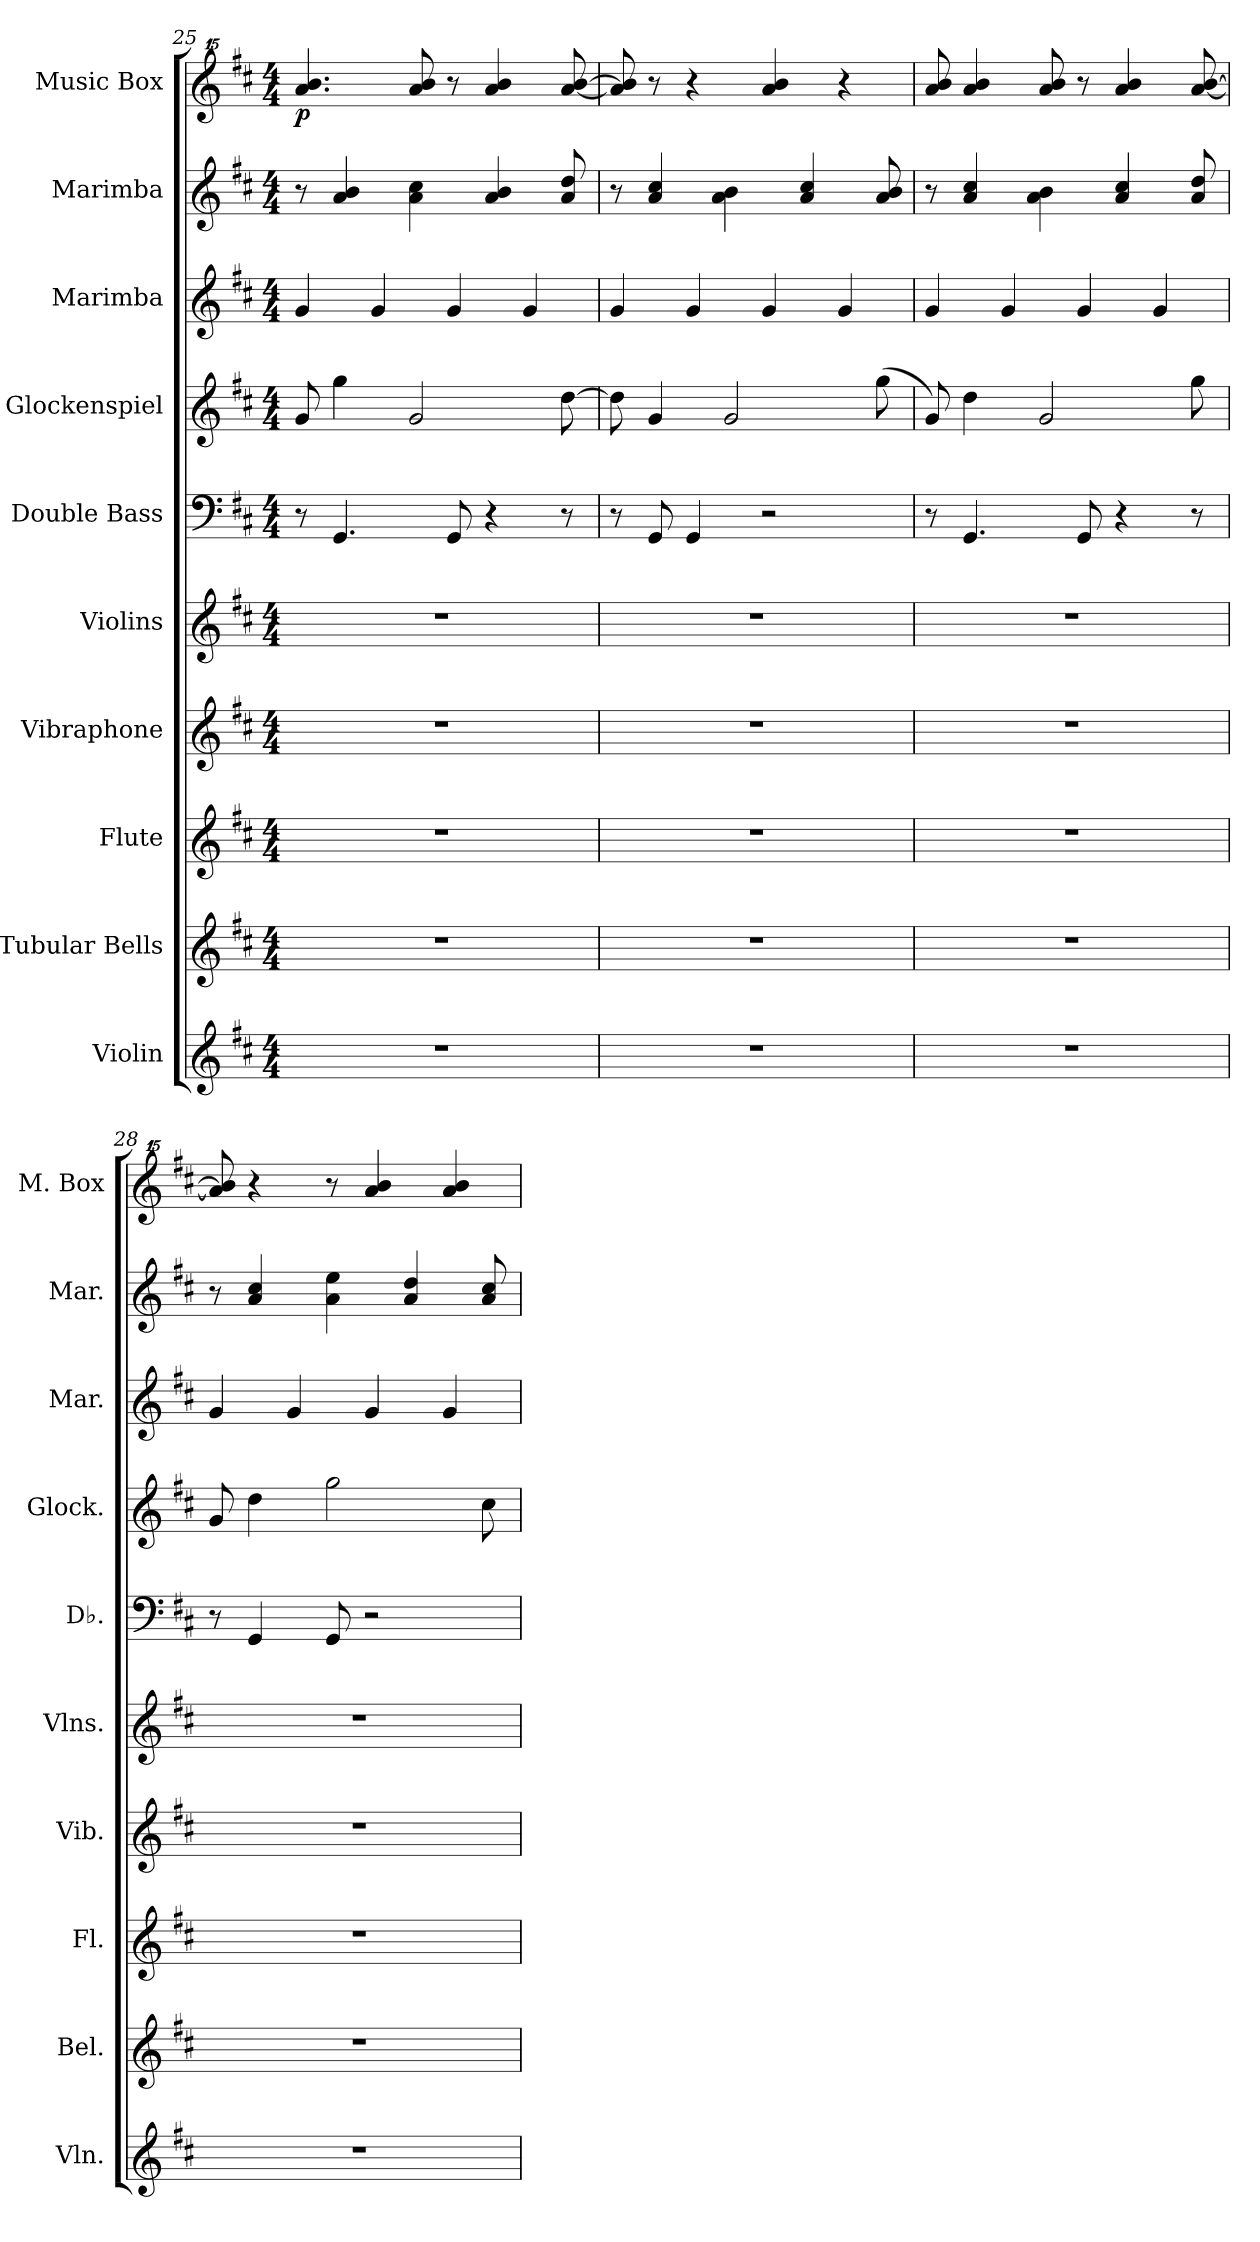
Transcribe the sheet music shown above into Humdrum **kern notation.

**kern	**kern	**kern	**kern	**kern	**kern	**kern	**kern	**kern	**kern	**dynam
*part10	*part9	*part8	*part7	*part6	*part5	*part4	*part3	*part2	*part1	*part1
*staff10	*staff9	*staff8	*staff7	*staff6	*staff5	*staff4	*staff3	*staff2	*staff1	*staff1
*I"Violin	*I"Tubular Bells	*I"Flute	*I"Vibraphone	*I"Violins	*I"Double Bass	*I"Glockenspiel	*I"Marimba	*I"Marimba	*I"Music Box	*
*I'Vln.	*I'Bel.	*I'Fl.	*I'Vib.	*I'Vlns.	*I'Db.	*I'Glock.	*I'Mar.	*I'Mar.	*I'M. Box	*
!!LO:LB:g=z
*clefG2	*clefG2	*clefG2	*clefG2	*clefG2	*clefF4	*clefG2	*clefG2	*clefG2	*clefG^^2	*
*	*	*	*	*	*ITrd7c12	*ITrd-14c-24	*	*	*	*
*k[f#c#]	*k[f#c#]	*k[f#c#]	*k[f#c#]	*k[f#c#]	*k[f#c#]	*k[f#c#]	*k[f#c#]	*k[f#c#]	*k[f#c#]	*
*M4/4	*M4/4	*M4/4	*M4/4	*M4/4	*M4/4	*M4/4	*M4/4	*M4/4	*M4/4	*
=25	=25	=25	=25	=25	=25	=25	=25	=25	=25	=25
!	!	!	!	!	!	!	!	!	!	!LO:DY:b
1r	1r	1r	1r	1r	8r	8ggg/	4g/	8r	4.aaa/ 4.bbb/	p
.	.	.	.	.	4.GGG/	4gggg\	.	4a/ 4b/	.	.
.	.	.	.	.	.	.	4g/	.	.	.
.	.	.	.	.	.	2ggg/	.	4a\ 4cc#\	8aaa/ 8bbb/	.
.	.	.	.	.	8GGG/	.	4g/	.	8r	.
.	.	.	.	.	4r	.	.	4a/ 4b/	4aaa/ 4bbb/	.
.	.	.	.	.	.	.	4g/	.	.	.
.	.	.	.	.	8r	[8dddd\	.	8a/ 8dd/	[8aaa/ [8bbb/	.
=26	=26	=26	=26	=26	=26	=26	=26	=26	=26	=26
1r	1r	1r	1r	1r	8r	8dddd\]	4g/	8r	8aaa/] 8bbb/]	.
.	.	.	.	.	8GGG/	4ggg/	.	4a/ 4cc#/	8r	.
.	.	.	.	.	4GGG/	.	4g/	.	4r	.
.	.	.	.	.	.	2ggg/	.	4a\ 4b\	.	.
.	.	.	.	.	2r	.	4g/	.	4aaa/ 4bbb/	.
.	.	.	.	.	.	.	.	4a/ 4cc#/	.	.
.	.	.	.	.	.	.	4g/	.	4r	.
.	.	.	.	.	.	(8gggg\	.	8a/ 8b/	.	.
=27	=27	=27	=27	=27	=27	=27	=27	=27	=27	=27
1r	1r	1r	1r	1r	8r	8ggg/)	4g/	8r	8aaa/ 8bbb/	.
.	.	.	.	.	4.GGG/	4dddd\	.	4a/ 4cc#/	4aaa/ 4bbb/	.
.	.	.	.	.	.	.	4g/	.	.	.
.	.	.	.	.	.	2ggg/	.	4a\ 4b\	8aaa/ 8bbb/	.
.	.	.	.	.	8GGG/	.	4g/	.	8r	.
.	.	.	.	.	4r	.	.	4a/ 4cc#/	4aaa/ 4bbb/	.
.	.	.	.	.	.	.	4g/	.	.	.
.	.	.	.	.	8r	8gggg\	.	8a/ 8dd/	[8aaa/ [8bbb/	.
=28	=28	=28	=28	=28	=28	=28	=28	=28	=28	=28
1r	1r	1r	1r	1r	8r	8ggg/	4g/	8r	8aaa/] 8bbb/]	.
.	.	.	.	.	4GGG/	4dddd\	.	4a/ 4cc#/	4r	.
.	.	.	.	.	.	.	4g/	.	.	.
.	.	.	.	.	8GGG/	2gggg\	.	4a\ 4ee\	8r	.
.	.	.	.	.	2r	.	4g/	.	4aaa/ 4bbb/	.
.	.	.	.	.	.	.	.	4a/ 4dd/	.	.
.	.	.	.	.	.	.	4g/	.	4aaa/ 4bbb/	.
.	.	.	.	.	.	8cccc#\	.	8a/ 8cc#/	.	.
=	=	=	=	=	=	=	=	=	=	=
*-	*-	*-	*-	*-	*-	*-	*-	*-	*-	*-
